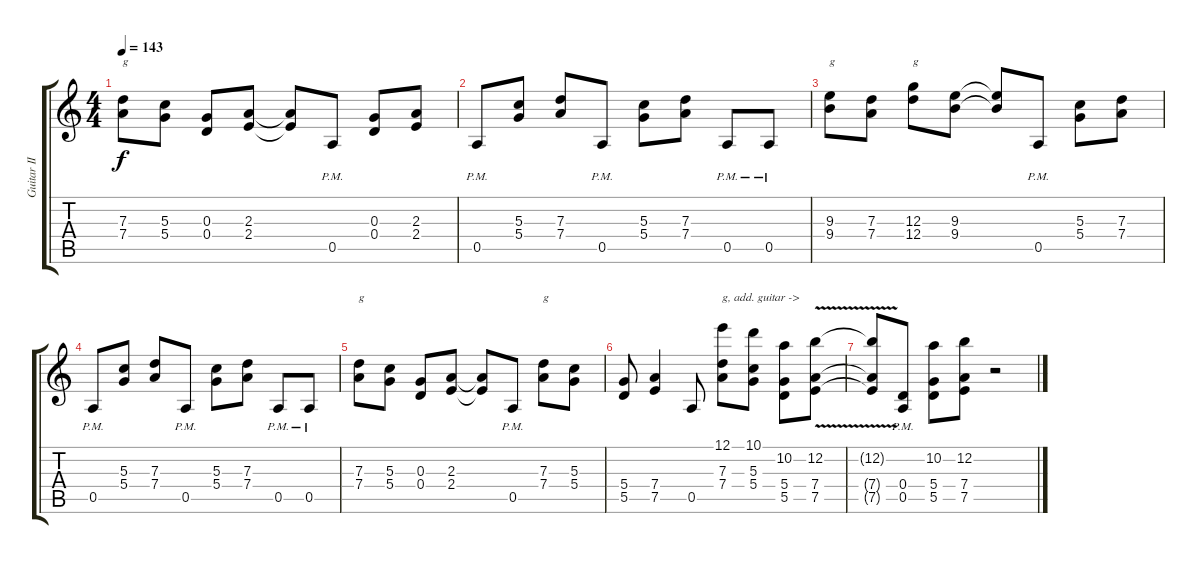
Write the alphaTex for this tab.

\track ("Guitar II (+VI)" "Guitar II ") {instrument distortionguitar}
\staff {score tabs}
\tuning (E4 B3 G3 D3 A2 E2) {hide}
\ts (4 4)
\tempo 143
\clef g2
\ks aminor
(7.3 7.4).8{txt "g" dy f} (5.3 5.4).8 (0.3 0.4).8 (2.3 2.4).8 (2.3{t} 2.4{t}).8 0.5{pm}.8 (0.3 0.4).8 (2.3 2.4).8 |
0.5{pm}.8 (5.3 5.4).8 (7.3 7.4).8 0.5{pm}.8 (5.3 5.4).8 (7.3 7.4).8 0.5{pm}.8 0.5{pm}.8 |
(9.3 9.4).8{txt "g"} (7.3 7.4).8 (12.3 12.4).8{txt "g"} (9.3 9.4).8 (9.3{t} 9.4{t}).8 0.5{pm}.8 (5.3 5.4).8 (7.3 7.4).8 |
0.5{pm}.8 (5.3 5.4).8 (7.3 7.4).8 0.5{pm}.8 (5.3 5.4).8 (7.3 7.4).8 0.5{pm}.8 0.5{pm}.8 |
(7.3 7.4).8{txt "g"} (5.3 5.4).8 (0.3 0.4).8 (2.3 2.4).8 (2.3{t} 2.4{t}).8 0.5{pm}.8 (7.3 7.4).8{txt "g"} (5.3 5.4).8 |
(5.4 5.5).8 (7.4 7.5).4 0.5.8 (12.1 7.3 7.4).8{txt "g, add. guitar ->"} (10.1 5.3 5.4).8 (10.2 5.4 5.5).8 (12.2{v} 7.4 7.5).8 |
(12.2{t} 7.4{t} 7.5{t}).8 (0.4{pm} 0.5{pm}).8 (10.2 5.4 5.5).8 (12.2 7.4 7.5).8 r.2
